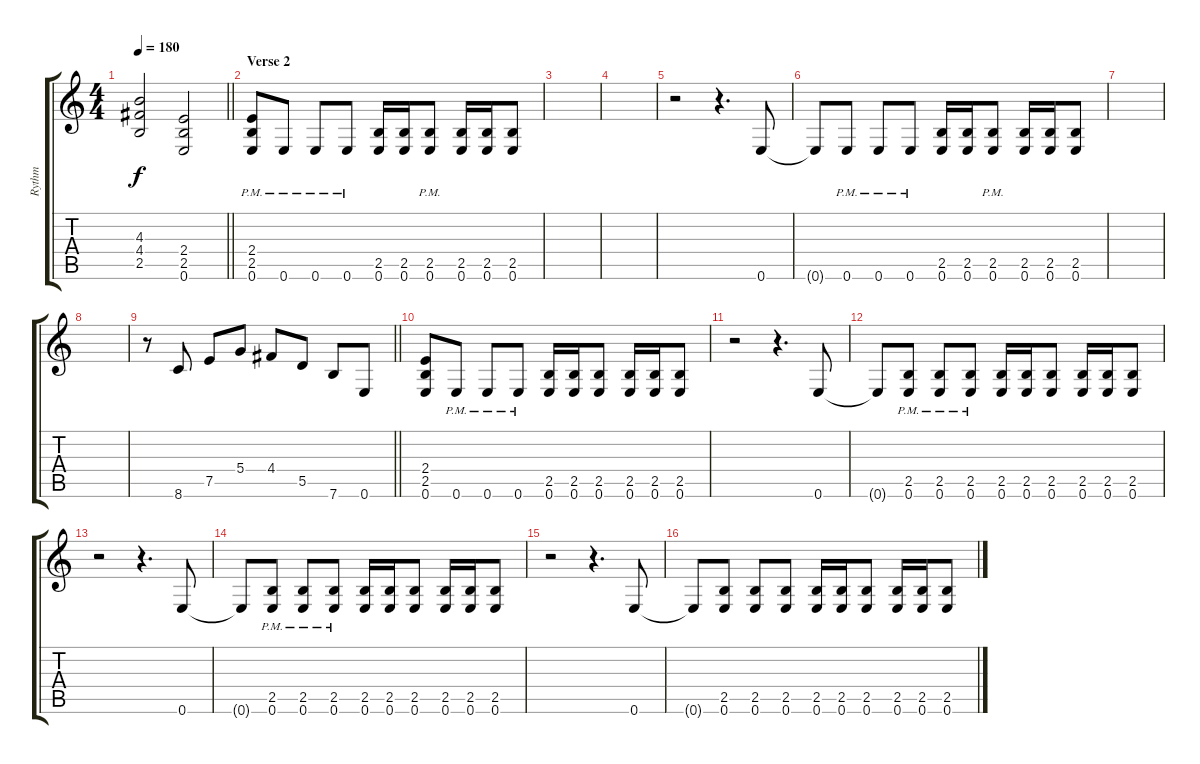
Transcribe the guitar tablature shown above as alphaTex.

\track ("Rythm" "Rythm") {instrument distortionguitar}
\staff {score tabs}
\tuning (E4 B3 G3 D3 A2 E2) {hide}
\ts (4 4)
\tempo 180
\clef g2
\barLineRight lightlight
\ks c
(4.3 4.4 2.5).2{dy f} (2.4 2.5 0.6).2 |
\section ("" "Verse 2")
(2.4{pm} 2.5{pm} 0.6{pm}).8 0.6{pm}.8 0.6{pm}.8 0.6{pm}.8 (2.5 0.6).16 (2.5 0.6).16 (2.5{pm} 0.6{pm}).8 (2.5 0.6).16 (2.5 0.6).16 (2.5 0.6).8 |
|
|
r.2 r.4{d} 0.6.8 |
0.6{t}.8 0.6{pm}.8 0.6{pm}.8 0.6{pm}.8 (2.5 0.6).16 (2.5 0.6).16 (2.5{pm} 0.6{pm}).8 (2.5 0.6).16 (2.5 0.6).16 (2.5 0.6).8 |
|
|
\barLineRight lightlight
r.8 8.6.8 7.5.8 5.4.8 4.4.8 5.5.8 7.6.8 0.6.8 |
\section ("" "")
(2.4 2.5 0.6).8 0.6{pm}.8 0.6{pm}.8 0.6{pm}.8 (2.5 0.6).16 (2.5 0.6).16 (2.5 0.6).8 (2.5 0.6).16 (2.5 0.6).16 (2.5 0.6).8 |
r.2 r.4{d} 0.6.8 |
0.6{t}.8 (2.5{pm} 0.6{pm}).8 (2.5{pm} 0.6{pm}).8 (2.5{pm} 0.6{pm}).8 (2.5 0.6).16 (2.5 0.6).16 (2.5 0.6).8 (2.5 0.6).16 (2.5 0.6).16 (2.5 0.6).8 |
r.2 r.4{d} 0.6.8 |
0.6{t}.8 (2.5{pm} 0.6{pm}).8 (2.5{pm} 0.6{pm}).8 (2.5{pm} 0.6{pm}).8 (2.5 0.6).16 (2.5 0.6).16 (2.5 0.6).8 (2.5 0.6).16 (2.5 0.6).16 (2.5 0.6).8 |
r.2 r.4{d} 0.6.8 |
0.6{t}.8 (2.5 0.6).8 (2.5 0.6).8 (2.5 0.6).8 (2.5 0.6).16 (2.5 0.6).16 (2.5 0.6).8 (2.5 0.6).16 (2.5 0.6).16 (2.5 0.6).8
